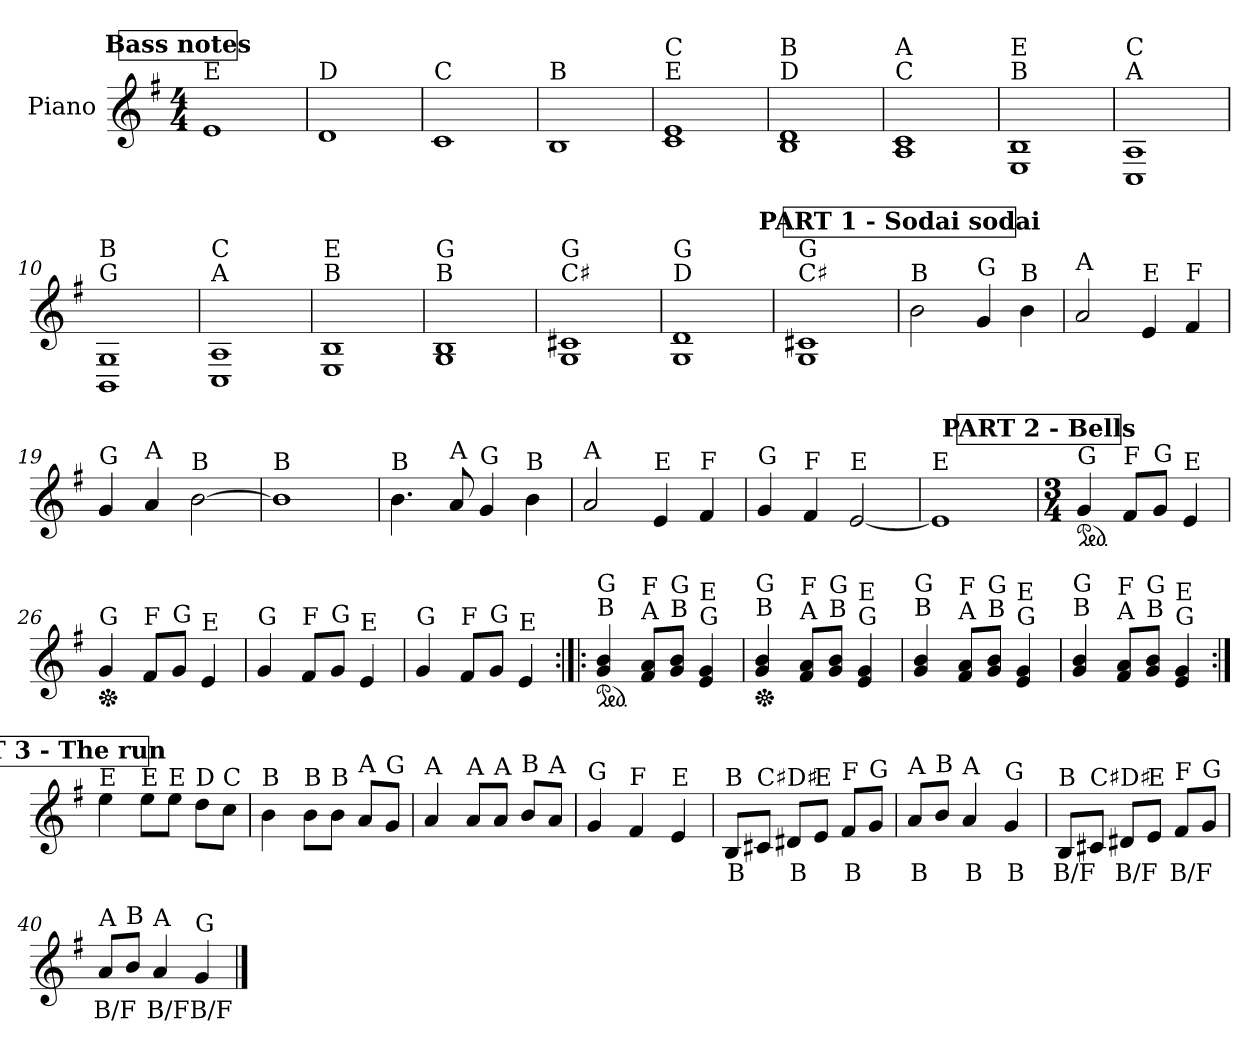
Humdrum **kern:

**kern	**text
*part1	*part1
*staff1	*staff1
*I"Piano	*
*I'Pno.	*
*clefG2	*
*k[f#]	*
*M4/4	*
!!LO:REH:place=s1:a:B:fs=14:t=Bass notes
=1	=1
!LO:TX:a:t=E	!
1e	.
=2	=2
!LO:TX:a:t=D	!
1d	.
=3	=3
!LO:TX:a:t=C	!
1c	.
=4	=4
!LO:TX:a:t=B	!
1B	.
=5	=5
!LO:TX:a:t=E	!
!LO:TX:a:t=C	!
1c 1e	.
=6	=6
!LO:TX:a:t=D	!
!LO:TX:a:t=B	!
1B 1d	.
=7	=7
!LO:TX:a:t=C	!
!LO:TX:a:t=A	!
1A 1c	.
=8	=8
!LO:TX:a:t=B	!
!LO:TX:a:t=E	!
1E 1B	.
=9	=9
!LO:TX:a:t=A	!
!LO:TX:a:t=C	!
1C 1A	.
=10	=10
!LO:TX:a:t=G	!
!LO:TX:a:t=B	!
1BB 1G	.
=11	=11
!LO:TX:a:t=A	!
!LO:TX:a:t=C	!
1C 1A	.
=12	=12
!LO:TX:a:t=B	!
!LO:TX:a:t=E	!
1E 1B	.
=13	=13
!LO:TX:a:t=B	!
!LO:TX:a:t=G	!
1G 1B	.
=14	=14
!LO:TX:a:t=C♯	!
!LO:TX:a:t=G	!
1G 1c#X	.
=15	=15
!LO:TX:a:t=D	!
!LO:TX:a:t=G	!
1G 1d	.
=16	=16
!LO:TX:a:t=C♯	!
!LO:TX:a:t=G	!
1G 1c#X	.
!!LO:LB:g=z
!!LO:REH:place=s1:a:B:fs=14:t=PART 1 - Sodai sodai
=17	=17
!LO:TX:a:t=B	!
2b\	.
!LO:TX:a:t=G	!
4g/	.
!LO:TX:a:t=B	!
4b\	.
=18	=18
!LO:TX:a:t=A	!
2a/	.
!LO:TX:a:t=E	!
4e/	.
!LO:TX:a:t=F	!
4f#/	.
=19	=19
!LO:TX:a:t=G	!
4g/	.
!LO:TX:a:t=A	!
4a/	.
!LO:TX:a:t=B	!
[2b\	.
=20	=20
!LO:TX:a:t=B	!
1b]	.
=21	=21
!LO:TX:a:t=B	!
4.b\	.
!LO:TX:a:t=A	!
8a/	.
!LO:TX:a:t=G	!
4g/	.
!LO:TX:a:t=B	!
4b\	.
=22	=22
!LO:TX:a:t=A	!
2a/	.
!LO:TX:a:t=E	!
4e/	.
!LO:TX:a:t=F	!
4f#/	.
=23	=23
!LO:TX:a:t=G	!
4g/	.
!LO:TX:a:t=F	!
4f#/	.
!LO:TX:a:t=E	!
[2e/	.
=24	=24
!LO:TX:a:t=E	!
1e]	.
!!LO:LB:g=z
!!LO:REH:place=s1:a:B:fs=14:t=PART 2 - Bells
=25	=25
*M3/4	*
*ped	*
!LO:TX:a:t=G	!
4g/	.
!LO:TX:a:t=F	!
8f#/L	.
!LO:TX:a:t=G	!
8g/J	.
!LO:TX:a:t=E	!
4e/	.
=26	=26
*Xped	*
!LO:TX:a:t=G	!
4g/	.
!LO:TX:a:t=F	!
8f#/L	.
!LO:TX:a:t=G	!
8g/J	.
!LO:TX:a:t=E	!
4e/	.
=27	=27
!LO:TX:a:t=G	!
4g/	.
!LO:TX:a:t=F	!
8f#/L	.
!LO:TX:a:t=G	!
8g/J	.
!LO:TX:a:t=E	!
4e/	.
=28	=28
!LO:TX:a:t=G	!
4g/	.
!LO:TX:a:t=F	!
8f#/L	.
!LO:TX:a:t=G	!
8g/J	.
!LO:TX:a:t=E	!
4e/	.
=29:|!|:	=29:|!|:
*ped	*
!LO:TX:a:t=B	!
!LO:TX:a:t=G	!
4g/ 4b/	.
!LO:TX:a:t=A	!
!LO:TX:a:t=F	!
8f#/ 8a/L	.
!LO:TX:a:t=B	!
!LO:TX:a:t=G	!
8g/ 8b/J	.
!LO:TX:a:t=G	!
!LO:TX:a:t=E	!
4e/ 4g/	.
=30	=30
*Xped	*
!LO:TX:a:t=B	!
!LO:TX:a:t=G	!
4g/ 4b/	.
!LO:TX:a:t=A	!
!LO:TX:a:t=F	!
8f#/ 8a/L	.
!LO:TX:a:t=B	!
!LO:TX:a:t=G	!
8g/ 8b/J	.
!LO:TX:a:t=G	!
!LO:TX:a:t=E	!
4e/ 4g/	.
=31	=31
!LO:TX:a:t=B	!
!LO:TX:a:t=G	!
4g/ 4b/	.
!LO:TX:a:t=A	!
!LO:TX:a:t=F	!
8f#/ 8a/L	.
!LO:TX:a:t=B	!
!LO:TX:a:t=G	!
8g/ 8b/J	.
!LO:TX:a:t=G	!
!LO:TX:a:t=E	!
4e/ 4g/	.
=32	=32
!LO:TX:a:t=B	!
!LO:TX:a:t=G	!
4g/ 4b/	.
!LO:TX:a:t=A	!
!LO:TX:a:t=F	!
8f#/ 8a/L	.
!LO:TX:a:t=B	!
!LO:TX:a:t=G	!
8g/ 8b/J	.
!LO:TX:a:t=G	!
!LO:TX:a:t=E	!
4e/ 4g/	.
!!LO:LB:g=z
!!LO:REH:place=s1:a:B:fs=14:t=PART 3 - The run
=33:|!	=33:|!
!LO:TX:a:t=E	!
4ee\	.
!LO:TX:a:t=E	!
8ee\L	.
!LO:TX:a:t=E	!
8ee\J	.
!LO:TX:a:t=D	!
8dd\L	.
!LO:TX:a:t=C	!
8cc\J	.
=34	=34
!LO:TX:a:t=B	!
4b\	.
!LO:TX:a:t=B	!
8b\L	.
!LO:TX:a:t=B	!
8b\J	.
!LO:TX:a:t=A	!
8a/L	.
!LO:TX:a:t=G	!
8g/J	.
=35	=35
!LO:TX:a:t=A	!
4a/	.
!LO:TX:a:t=A	!
8a/L	.
!LO:TX:a:t=A	!
8a/J	.
!LO:TX:a:t=B	!
8b/L	.
!LO:TX:a:t=A	!
8a/J	.
=36	=36
!LO:TX:a:t=G	!
4g/	.
!LO:TX:a:t=F	!
4f#/	.
!LO:TX:a:t=E	!
4e/	.
!!LO:LB:g=z
=37	=37
!LO:TX:a:t=B	!
!	!LO:LY:b
8B/L	B
!LO:TX:a:t=C♯	!
8c#X/J	.
!LO:TX:a:t=D♯	!
!	!LO:LY:b
8d#X/L	B
!LO:TX:a:t=E	!
8e/J	.
!LO:TX:a:t=F	!
!	!LO:LY:b
8f#/L	B
!LO:TX:a:t=G	!
8g/J	.
=38	=38
!LO:TX:a:t=A	!
!	!LO:LY:b
8a/L	B
!LO:TX:a:t=B	!
8b/J	.
!LO:TX:a:t=A	!
!	!LO:LY:b
4a/	B
!LO:TX:a:t=G	!
!	!LO:LY:b
4g/	B
=39	=39
!LO:TX:a:t=B	!
!	!LO:LY:b
8B/L	B/F
!LO:TX:a:t=C♯	!
8c#X/J	.
!LO:TX:a:t=D♯	!
!	!LO:LY:b
8d#X/L	B/F
!LO:TX:a:t=E	!
8e/J	.
!LO:TX:a:t=F	!
!	!LO:LY:b
8f#/L	B/F
!LO:TX:a:t=G	!
8g/J	.
=40	=40
!LO:TX:a:t=A	!
!	!LO:LY:b
8a/L	B/F
!LO:TX:a:t=B	!
8b/J	.
!LO:TX:a:t=A	!
!	!LO:LY:b
4a/	B/F
!LO:TX:a:t=G	!
!	!LO:LY:b
4g/	B/F
==	==
*-	*-
